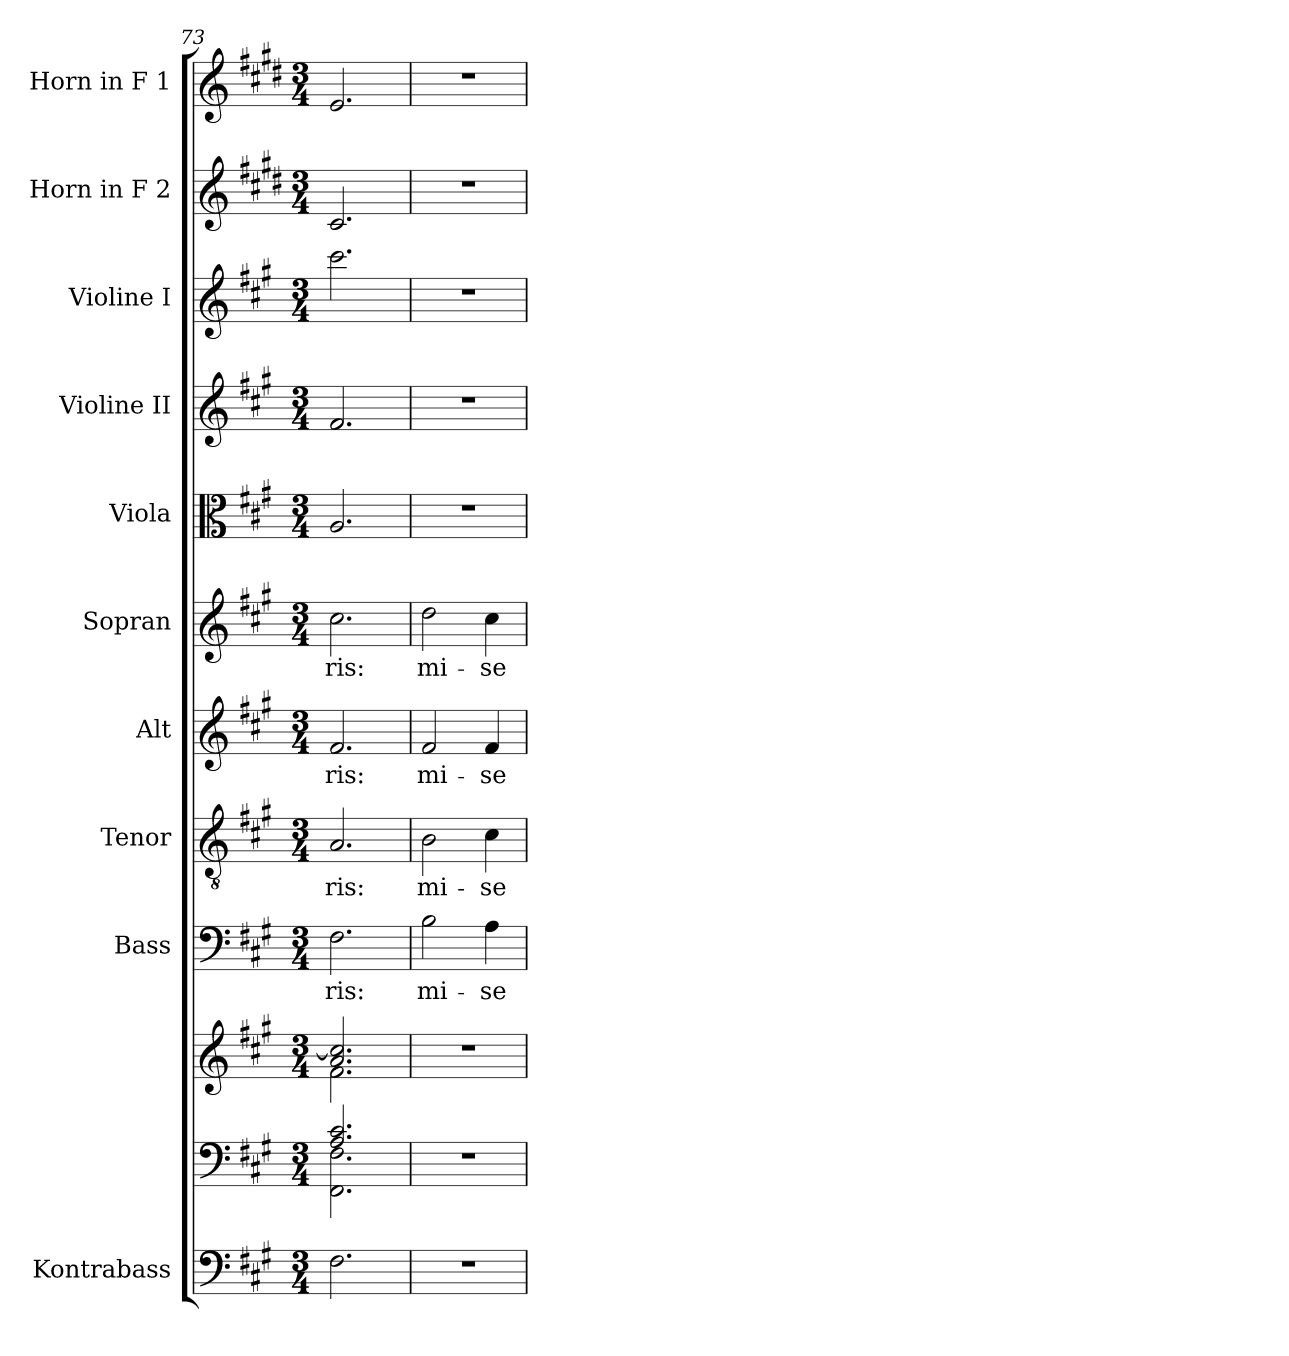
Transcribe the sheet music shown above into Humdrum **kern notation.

**kern	**kern	**kern	**kern	**text	**kern	**text	**kern	**text	**kern	**text	**kern	**kern	**kern	**kern	**kern
*part11	*part10	*part10	*part9	*part9	*part8	*part8	*part7	*part7	*part6	*part6	*part5	*part4	*part3	*part2	*part1
*staff12	*staff11	*staff10	*staff9	*staff9	*staff8	*staff8	*staff7	*staff7	*staff6	*staff6	*staff5	*staff4	*staff3	*staff2	*staff1
*I"Kontrabass	*	*	*I"Bass	*	*I"Tenor	*	*I"Alt	*	*I"Sopran	*	*I"Viola	*I"Violine II	*I"Violine I	*I"Horn in F 2	*I"Horn in F 1
*I'Kb.	*	*	*I'B.	*	*I'T.	*	*I'A.	*	*I'S.	*	*I'Vla.	*I'Vl. II	*I'Vl. I	*	*
*clefF4	*clefF4	*clefG2	*clefF4	*	*clefGv2	*	*clefG2	*	*clefG2	*	*clefC3	*clefG2	*clefG2	*clefG2	*clefG2
*ITrd7c12	*	*	*	*	*	*	*	*	*	*	*	*	*	*ITrd4c7	*ITrd4c7
*k[f#c#g#]	*k[f#c#g#]	*k[f#c#g#]	*k[f#c#g#]	*	*k[f#c#g#]	*	*k[f#c#g#]	*	*k[f#c#g#]	*	*k[f#c#g#]	*k[f#c#g#]	*k[f#c#g#]	*k[f#c#g#]	*k[f#c#g#]
*A:	*A:	*A:	*A:	*	*A:	*	*A:	*	*A:	*	*A:	*A:	*A:	*A:	*A:
*M3/4	*M3/4	*M3/4	*M3/4	*	*M3/4	*	*M3/4	*	*M3/4	*	*M3/4	*M3/4	*M3/4	*M3/4	*M3/4
=73	=73	=73	=73	=73	=73	=73	=73	=73	=73	=73	=73	=73	=73	=73	=73
*	*^	*^	*	*	*	*	*	*	*	*	*	*	*	*	*
!	!	!	!	!	!	!LO:LY:b	!	!LO:LY:b	!	!LO:LY:b	!	!LO:LY:b	!	!	!	!	!
2.FF#\	2.A/ 2.c#/	2.FF#\ 2.F#\	2.a/ 2.cc#/]	2.f#\	2.F#\	-ris:	2.A/	-ris:	2.f#/	-ris:	2.cc#\	-ris:	2.A/	2.f#/	2.ccc#\	2.F#/	2.A/
=74	=74	=74	=74	=74	=74	=74	=74	=74	=74	=74	=74	=74	=74	=74	=74	=74	=74
!	!	!	!	!	!	!LO:LY:b	!	!LO:LY:b	!	!LO:LY:b	!	!LO:LY:b	!	!	!	!	!
*	*v	*v	*	*	*	*	*	*	*	*	*	*	*	*	*	*	*
*	*	*v	*v	*	*	*	*	*	*	*	*	*	*	*	*	*
2.r	2.r	2.r	2B\	mi-	2B\	mi-	2f#/	mi-	2dd\	mi-	2.r	2.r	2.r	2.r	2.r
!	!	!	!	!LO:LY:b	!	!LO:LY:b	!	!LO:LY:b	!	!LO:LY:b	!	!	!	!	!
.	.	.	4A\	-se-	4c#\	-se-	4f#/	-se-	4cc#\	-se-	.	.	.	.	.
=	=	=	=	=	=	=	=	=	=	=	=	=	=	=	=
*-	*-	*-	*-	*-	*-	*-	*-	*-	*-	*-	*-	*-	*-	*-	*-
